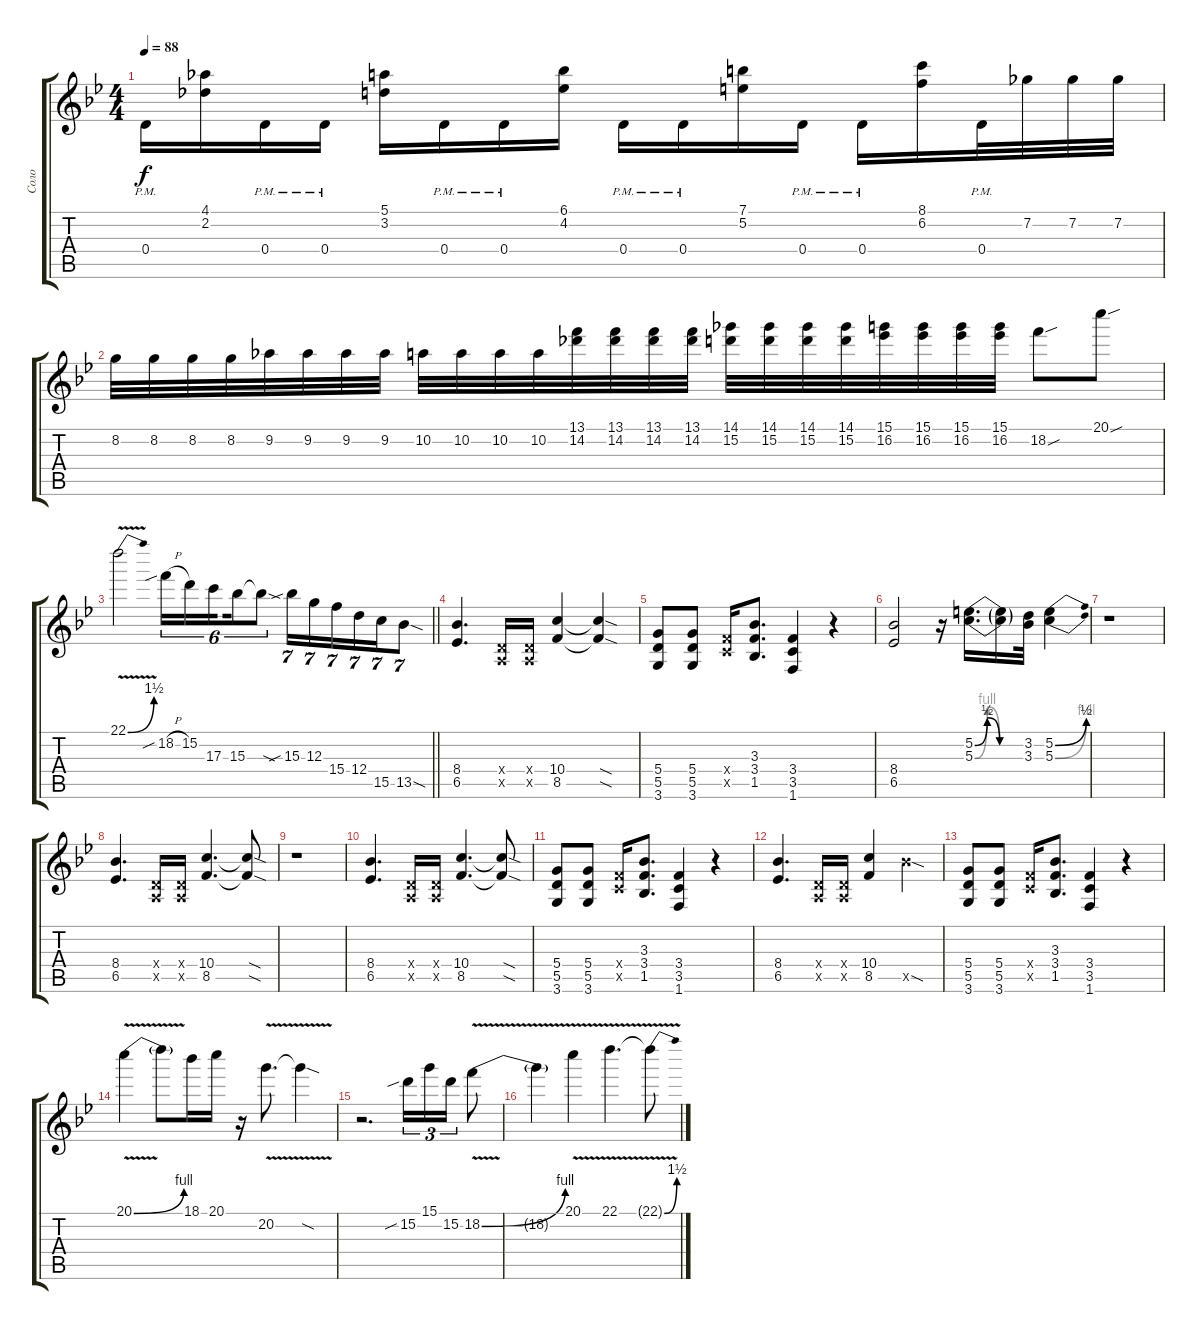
\track ("Соло" "Соло") {instrument distortionguitar}
\staff {score tabs}
\tuning (E4 B3 G3 D3 A2 E2) {hide}
\ts (4 4)
\tempo 88
\clef g2
\ks bb
0.4{pm}.16{dy f} (4.1 2.2).16 0.4{pm}.16 0.4{pm}.16 (5.1 3.2).16 0.4{pm}.16 0.4{pm}.16 (6.1 4.2).16 0.4{pm}.16 0.4{pm}.16 (7.1 5.2).16 0.4{pm}.16 0.4{pm}.16 (8.1 6.2).16 0.4{pm}.32 7.2.32 7.2.32 7.2.32 |
8.2.32 8.2.32 8.2.32 8.2.32 9.2.32 9.2.32 9.2.32 9.2.32 10.2.32 10.2.32 10.2.32 10.2.32 (13.1 14.2).32 (13.1 14.2).32 (13.1 14.2).32 (13.1 14.2).32 (14.1 15.2).32 (14.1 15.2).32 (14.1 15.2).32 (14.1 15.2).32 (15.1 16.2).32 (15.1 16.2).32 (15.1 16.2).32 (15.1 16.2).32 18.2{sou}.8 20.1{sou}.8 |
\barLineRight lightlight
22.1{be (bend 0 0 60 6) v}.2 18.2{sib h}.16{tu (6 4)} 15.2.16{tu (6 4)} 17.3.16{tu (6 4) beam splitsecondary} 15.3.16{tu (6 4)} 15.3{sod t}.8{tu (6 4)} 15.3{sib}.16{tu (7 4)} 12.3.16{tu (7 4)} 15.4.16{tu (7 4)} 12.4.16{tu (7 4)} 15.5.16{tu (7 4)} 13.5{sod}.8{tu (7 4)} |
(8.4 6.5).4{d} (0.4{x} 0.5{x}).16 (0.4{x} 0.5{x}).16 (10.4 8.5).4 (10.4{sod t} 8.5{sod t}).4 |
(5.4 5.5 3.6).8 (5.4 5.5 3.6).8 (3.4{x} 3.5{x}).16 (3.3 3.4 1.5).8{d} (3.4 3.5 1.6).4 r.4 |
(8.4 6.5).2 r.16 (5.2{be (custom 0 0 15 2 30 0 60 0)} 5.3{be (custom 0 0 15 4 30 0 60 0)}).16{d} (5.2{t} 5.3{t}).16 (3.2 3.3).32 (5.2{be (bend 0 0 60 2)} 5.3{be (bend 0 0 60 4)}).4 |
r.1 |
(8.4 6.5).4{d} (0.4{x} 0.5{x}).16 (0.4{x} 0.5{x}).16 (10.4 8.5).4{d} (10.4{sod t} 8.5{sod t}).8 |
r.1 |
(8.4 6.5).4{d} (0.4{x} 0.5{x}).16 (0.4{x} 0.5{x}).16 (10.4 8.5).4{d} (10.4{sod t} 8.5{sod t}).8 |
(5.4 5.5 3.6).8 (5.4 5.5 3.6).8 (3.4{x} 3.5{x}).16 (3.3 3.4 1.5).8{d} (3.4 3.5 1.6).4 r.4 |
(8.4 6.5).4{d} (0.4{x} 0.5{x}).16 (0.4{x} 0.5{x}).16 (10.4 8.5).4 13.5{sod x}.4 |
(5.4 5.5 3.6).8 (5.4 5.5 3.6).8 (3.4{x} 3.5{x}).16 (3.3 3.4 1.5).8{d} (3.4 3.5 1.6).4 r.4 |
20.1{be (bend 0 0 60 4) v}.4 20.1{t}.8 18.1.16 20.1.16 r.16 20.2{v}.8{d} 20.2{sod t}.4 |
r.2{d} 15.2{sib}.16{tu (3 2)} 15.1.16{tu (3 2)} 15.2.16{tu (3 2)} 18.2{be (bend 0 0 60 4) v}.8 |
18.2{t}.4 20.1{v}.4 22.1{v}.4{d} 22.1{be (bend 0 0 60 6) t}.8
